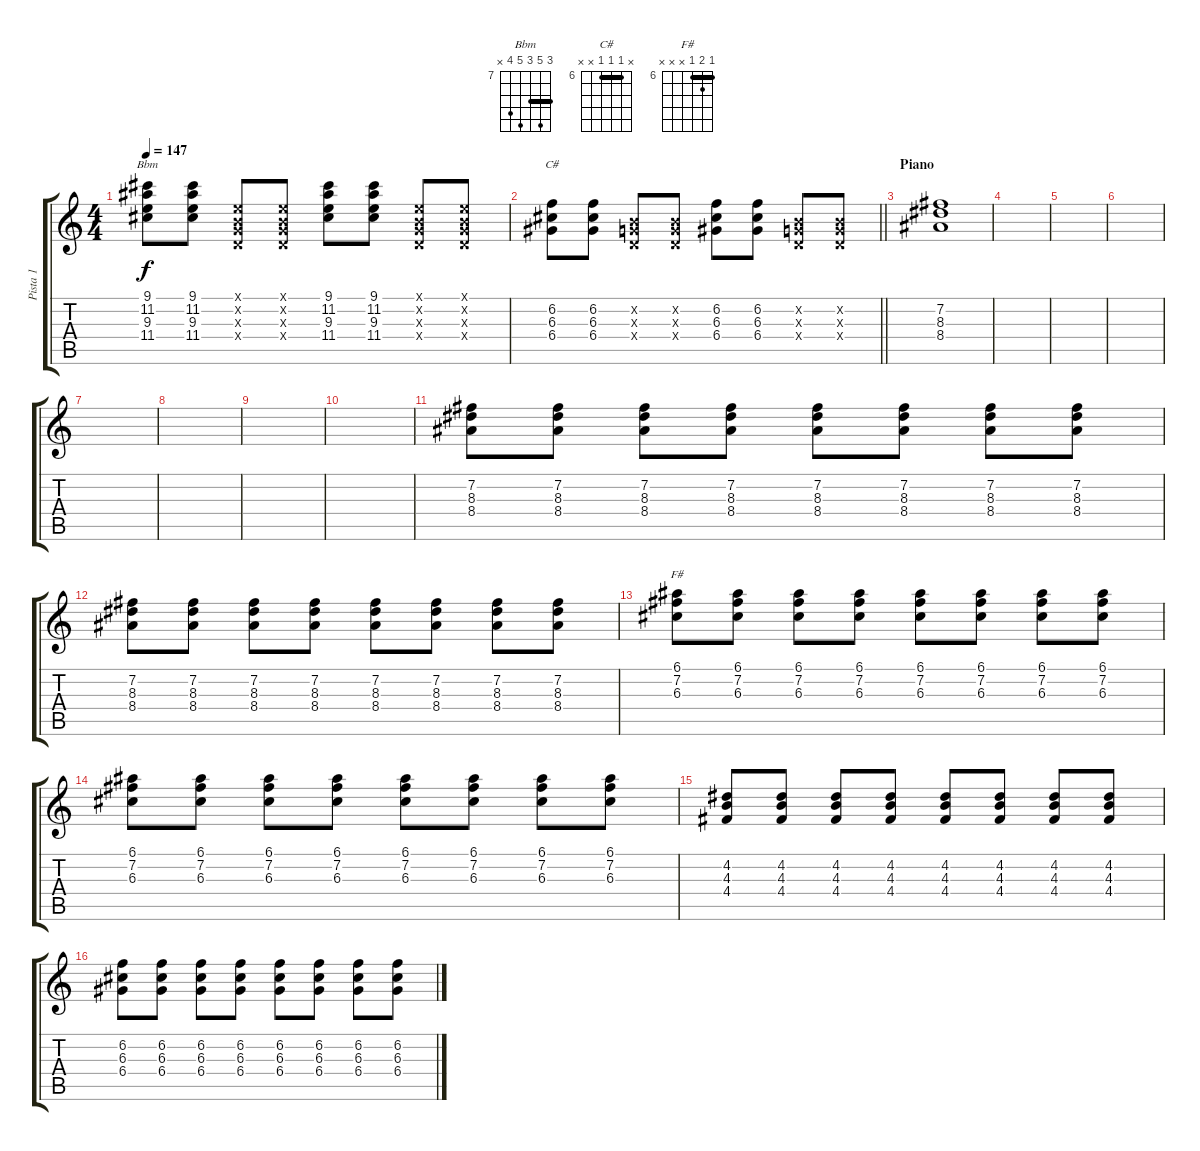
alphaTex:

\track ("Pista 1" "Pista 1") {instrument overdrivenguitar}
\staff {score tabs}
\tuning (E4 B3 G3 D3 A2 E2) {hide}
\chord ("Bbm" 9 11 9 11 10 x) {firstfret 7 barre 9}
\chord ("C#" x 6 6 6 x x) {firstfret 6 barre 6}
\chord ("F#" 6 7 6 x x x) {firstfret 6 barre 6}
\ts (4 4)
\tempo 147
\clef g2
\ks c
(9.1 11.2 9.3 11.4).8{ch "Bbm" dy f} (9.1 11.2 9.3 11.4).8 (0.1{x} 0.2{x} 0.3{x} 0.4{x}).8 (0.1{x} 0.2{x} 0.3{x} 0.4{x}).8 (9.1 11.2 9.3 11.4).8 (9.1 11.2 9.3 11.4).8 (0.1{x} 0.2{x} 0.3{x} 0.4{x}).8 (0.1{x} 0.2{x} 0.3{x} 0.4{x}).8 |
\barLineRight lightlight
(6.2 6.3 6.4).8{ch "C#"} (6.2 6.3 6.4).8 (0.2{x} 0.3{x} 0.4{x}).8 (0.2{x} 0.3{x} 0.4{x}).8 (6.2 6.3 6.4).8 (6.2 6.3 6.4).8 (0.2{x} 0.3{x} 0.4{x}).8 (0.2{x} 0.3{x} 0.4{x}).8 |
\section ("" "Piano")
(7.2 8.3 8.4).1 |
|
|
|
|
|
|
|
(7.2 8.3 8.4).8 (7.2 8.3 8.4).8 (7.2 8.3 8.4).8 (7.2 8.3 8.4).8 (7.2 8.3 8.4).8 (7.2 8.3 8.4).8 (7.2 8.3 8.4).8 (7.2 8.3 8.4).8 |
(7.2 8.3 8.4).8 (7.2 8.3 8.4).8 (7.2 8.3 8.4).8 (7.2 8.3 8.4).8 (7.2 8.3 8.4).8 (7.2 8.3 8.4).8 (7.2 8.3 8.4).8 (7.2 8.3 8.4).8 |
(6.1 7.2 6.3).8{ch "F#"} (6.1 7.2 6.3).8 (6.1 7.2 6.3).8 (6.1 7.2 6.3).8 (6.1 7.2 6.3).8 (6.1 7.2 6.3).8 (6.1 7.2 6.3).8 (6.1 7.2 6.3).8 |
(6.1 7.2 6.3).8 (6.1 7.2 6.3).8 (6.1 7.2 6.3).8 (6.1 7.2 6.3).8 (6.1 7.2 6.3).8 (6.1 7.2 6.3).8 (6.1 7.2 6.3).8 (6.1 7.2 6.3).8 |
(4.2 4.3 4.4).8 (4.2 4.3 4.4).8 (4.2 4.3 4.4).8 (4.2 4.3 4.4).8 (4.2 4.3 4.4).8 (4.2 4.3 4.4).8 (4.2 4.3 4.4).8 (4.2 4.3 4.4).8 |
(6.2 6.3 6.4).8 (6.2 6.3 6.4).8 (6.2 6.3 6.4).8 (6.2 6.3 6.4).8 (6.2 6.3 6.4).8 (6.2 6.3 6.4).8 (6.2 6.3 6.4).8 (6.2 6.3 6.4).8
